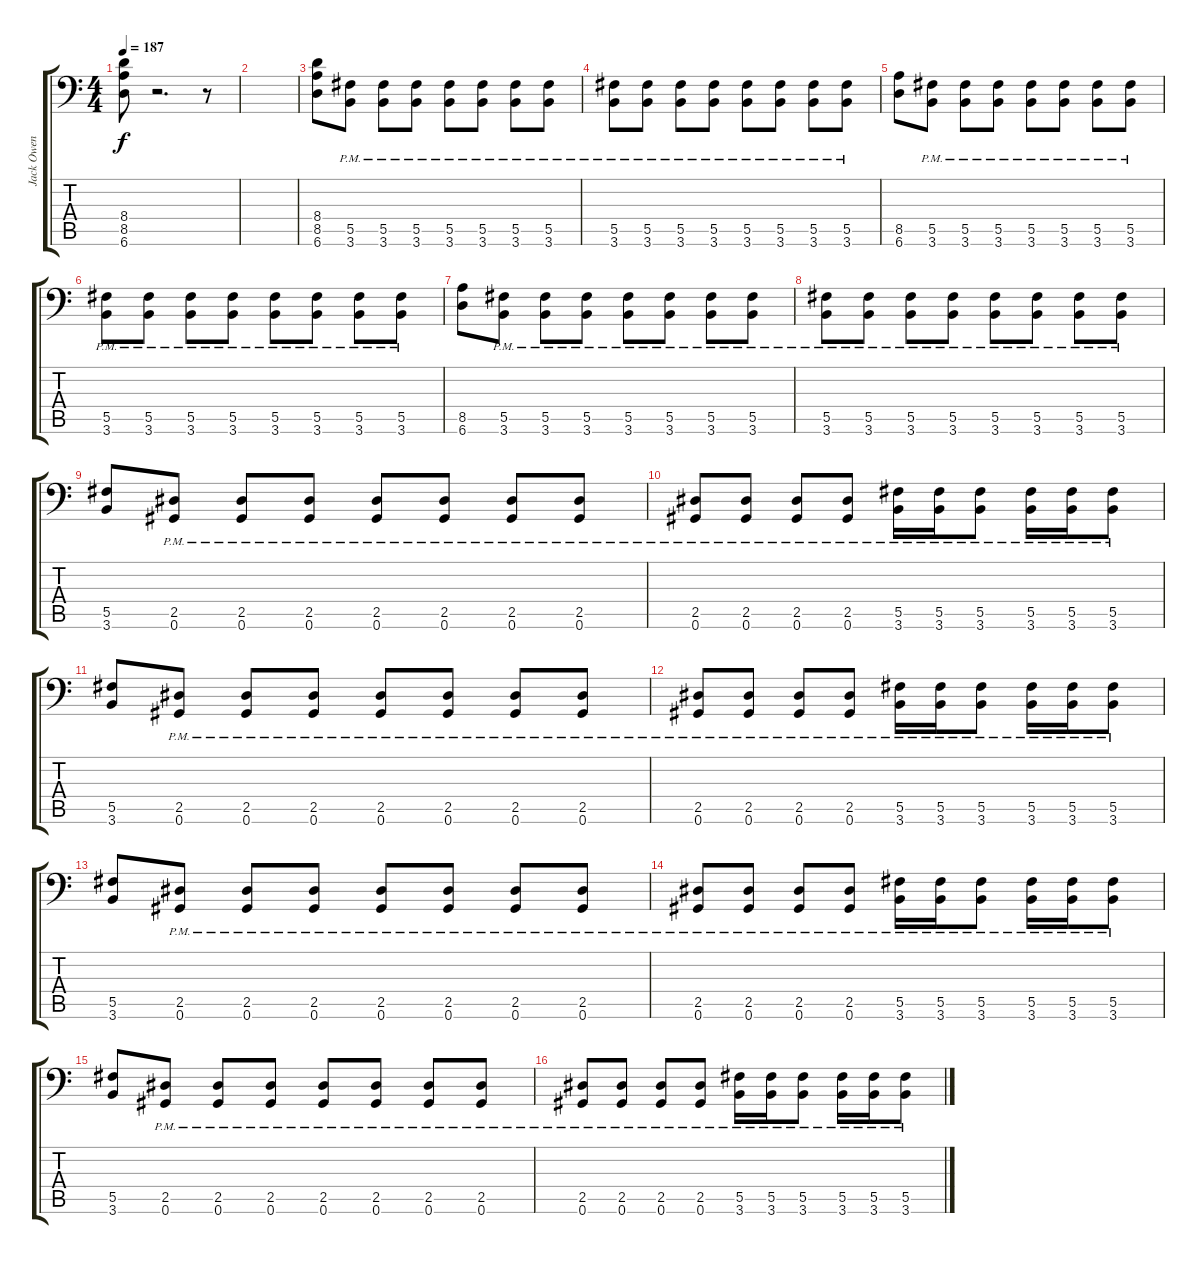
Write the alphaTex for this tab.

\track ("Jack Owen - Guitar" "Jack Owen ") {instrument distortionguitar}
\staff {score tabs}
\tuning (Ab3 Eb3 B2 Gb2 Db2 Ab1) {hide}
\ts (4 4)
\tempo 187
\clef f4
\ks c
(8.4 8.5 6.6).8{dy f instrument distortionguitar} r.2{d} r.8 |
|
(8.4 8.5 6.6).8 (5.5{pm} 3.6{pm}).8 (5.5{pm} 3.6{pm}).8 (5.5{pm} 3.6{pm}).8 (5.5{pm} 3.6{pm}).8 (5.5{pm} 3.6{pm}).8 (5.5{pm} 3.6{pm}).8 (5.5{pm} 3.6{pm}).8 |
(5.5{pm} 3.6{pm}).8 (5.5{pm} 3.6{pm}).8 (5.5{pm} 3.6{pm}).8 (5.5{pm} 3.6{pm}).8 (5.5{pm} 3.6{pm}).8 (5.5{pm} 3.6{pm}).8 (5.5{pm} 3.6{pm}).8 (5.5{pm} 3.6{pm}).8 |
(8.5 6.6).8 (5.5{pm} 3.6{pm}).8 (5.5{pm} 3.6{pm}).8 (5.5{pm} 3.6{pm}).8 (5.5{pm} 3.6{pm}).8 (5.5{pm} 3.6{pm}).8 (5.5{pm} 3.6{pm}).8 (5.5{pm} 3.6{pm}).8 |
(5.5{pm} 3.6{pm}).8 (5.5{pm} 3.6{pm}).8 (5.5{pm} 3.6{pm}).8 (5.5{pm} 3.6{pm}).8 (5.5{pm} 3.6{pm}).8 (5.5{pm} 3.6{pm}).8 (5.5{pm} 3.6{pm}).8 (5.5{pm} 3.6{pm}).8 |
(8.5 6.6).8 (5.5{pm} 3.6{pm}).8 (5.5{pm} 3.6{pm}).8 (5.5{pm} 3.6{pm}).8 (5.5{pm} 3.6{pm}).8 (5.5{pm} 3.6{pm}).8 (5.5{pm} 3.6{pm}).8 (5.5{pm} 3.6{pm}).8 |
(5.5{pm} 3.6{pm}).8 (5.5{pm} 3.6{pm}).8 (5.5{pm} 3.6{pm}).8 (5.5{pm} 3.6{pm}).8 (5.5{pm} 3.6{pm}).8 (5.5{pm} 3.6{pm}).8 (5.5{pm} 3.6{pm}).8 (5.5{pm} 3.6{pm}).8 |
(5.5 3.6).8 (2.5{pm} 0.6{pm}).8 (2.5{pm} 0.6{pm}).8 (2.5{pm} 0.6{pm}).8 (2.5{pm} 0.6{pm}).8 (2.5{pm} 0.6{pm}).8 (2.5{pm} 0.6{pm}).8 (2.5{pm} 0.6{pm}).8 |
(2.5{pm} 0.6{pm}).8 (2.5{pm} 0.6{pm}).8 (2.5{pm} 0.6{pm}).8 (2.5{pm} 0.6{pm}).8 (5.5{pm} 3.6{pm}).16 (5.5{pm} 3.6{pm}).16 (5.5{pm} 3.6{pm}).8 (5.5{pm} 3.6{pm}).16 (5.5{pm} 3.6{pm}).16 (5.5{pm} 3.6{pm}).8 |
(5.5 3.6).8 (2.5{pm} 0.6{pm}).8 (2.5{pm} 0.6{pm}).8 (2.5{pm} 0.6{pm}).8 (2.5{pm} 0.6{pm}).8 (2.5{pm} 0.6{pm}).8 (2.5{pm} 0.6{pm}).8 (2.5{pm} 0.6{pm}).8 |
(2.5{pm} 0.6{pm}).8 (2.5{pm} 0.6{pm}).8 (2.5{pm} 0.6{pm}).8 (2.5{pm} 0.6{pm}).8 (5.5{pm} 3.6{pm}).16 (5.5{pm} 3.6{pm}).16 (5.5{pm} 3.6{pm}).8 (5.5{pm} 3.6{pm}).16 (5.5{pm} 3.6{pm}).16 (5.5{pm} 3.6{pm}).8 |
(5.5 3.6).8 (2.5{pm} 0.6{pm}).8 (2.5{pm} 0.6{pm}).8 (2.5{pm} 0.6{pm}).8 (2.5{pm} 0.6{pm}).8 (2.5{pm} 0.6{pm}).8 (2.5{pm} 0.6{pm}).8 (2.5{pm} 0.6{pm}).8 |
(2.5{pm} 0.6{pm}).8 (2.5{pm} 0.6{pm}).8 (2.5{pm} 0.6{pm}).8 (2.5{pm} 0.6{pm}).8 (5.5{pm} 3.6{pm}).16 (5.5{pm} 3.6{pm}).16 (5.5{pm} 3.6{pm}).8 (5.5{pm} 3.6{pm}).16 (5.5{pm} 3.6{pm}).16 (5.5{pm} 3.6{pm}).8 |
(5.5 3.6).8 (2.5{pm} 0.6{pm}).8 (2.5{pm} 0.6{pm}).8 (2.5{pm} 0.6{pm}).8 (2.5{pm} 0.6{pm}).8 (2.5{pm} 0.6{pm}).8 (2.5{pm} 0.6{pm}).8 (2.5{pm} 0.6{pm}).8 |
(2.5{pm} 0.6{pm}).8 (2.5{pm} 0.6{pm}).8 (2.5{pm} 0.6{pm}).8 (2.5{pm} 0.6{pm}).8 (5.5{pm} 3.6{pm}).16 (5.5{pm} 3.6{pm}).16 (5.5{pm} 3.6{pm}).8 (5.5{pm} 3.6{pm}).16 (5.5{pm} 3.6{pm}).16 (5.5{pm} 3.6{pm}).8
